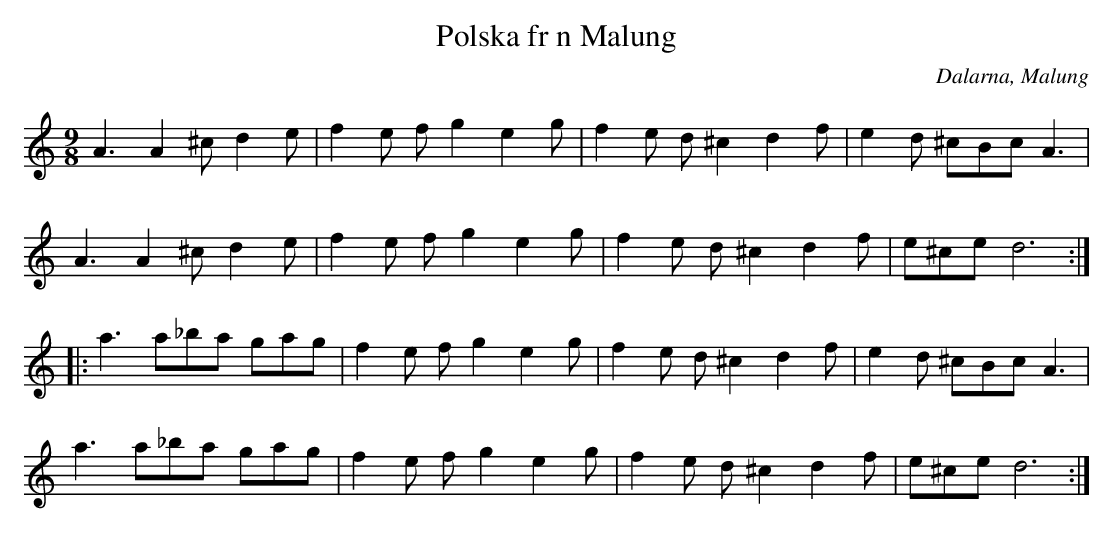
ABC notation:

X:1
T: Polska fr n Malung
O: Dalarna, Malung
M: 9/8
L: 1/4
K: Ddor
A3/2 A ^c/ d e/ | f e/ f/ g e g/ | f e/ d/ ^c d f/ | e d/ ^c/B/c/ A3/2 |
A3/2 A ^c/ d e/ | f e/ f/ g e g/ | f e/ d/ ^c d f/ | e/^c/e/ d3 :|
|: a3/2 a/_b/a/ g/a/g/ | f e/ f/ g e g/ | f e/ d/ ^c d f/ | e d/ ^c/B/c/ A3/2 |
a3/2 a/_b/a/ g/a/g/ | f e/ f/ g e g/ | f e/ d/ ^c d f/ | e/^c/e/ d3 :|]
